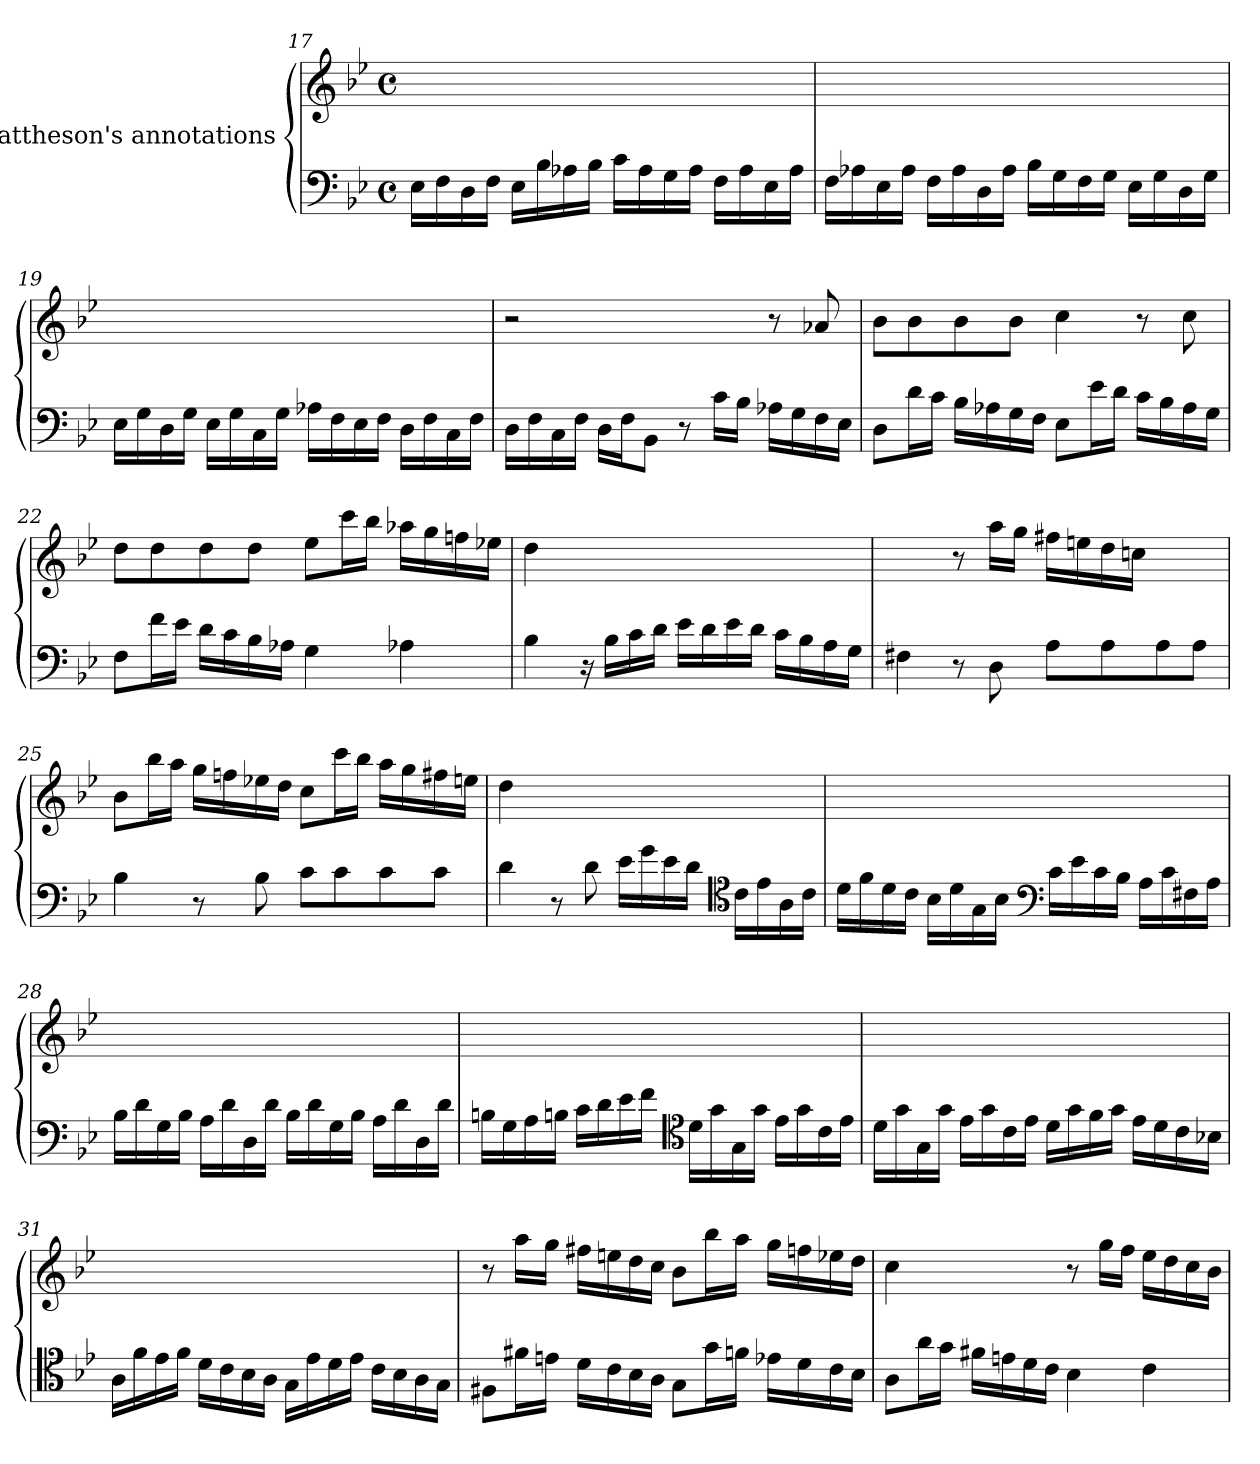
**kern	**kern
*part2	*part1
*staff2	*staff1
*	*I"Mattheson's annotations
*clefF4	*clefG2
*k[b-e-]	*k[b-e-]
*M4/4	*M4/4
*met(c)	*met(c)
=17	=17
16E-LL	1ryy
16F	.
16D	.
16FJJ	.
16E-LL	.
16B-	.
16A-X	.
16B-JJ	.
16cLL	.
16A-	.
16G	.
16A-JJ	.
16FLL	.
16A-	.
16E-	.
16A-JJ	.
=18	=18
16FLL	1ryy
16A-X	.
16E-	.
16A-JJ	.
16FLL	.
16A-	.
16D	.
16A-JJ	.
16B-LL	.
16G	.
16F	.
16GJJ	.
16E-LL	.
16G	.
16D	.
16GJJ	.
=19	=19
16E-LL	1ryy
16G	.
16D	.
16GJJ	.
16E-LL	.
16G	.
16C	.
16GJJ	.
16A-XLL	.
16F	.
16E-	.
16FJJ	.
16DLL	.
16F	.
16C	.
16FJJ	.
=20	=20
16DLL	2r
16F	.
16C	.
16FJJ	.
16DLL	.
16FJ	.
8BB-J	.
8r	4ryy
16cLL	.
16B-JJ	.
16A-XLL	8r
16G	.
16F	8a-X
16E-JJ	.
=21	=21
8DL	8b-L
16dL	8b-
16cJJ	.
16B-LL	8b-
16A-X	.
16G	8b-J
16FJJ	.
8E-L	4cc
16e-L	.
16dJJ	.
16cLL	8r
16B-	.
16A-	8cc
16GJJ	.
=22	=22
8FL	8ddL
16fL	8dd
16e-JJ	.
16dLL	8dd
16c	.
16B-	8ddJ
16A-XJJ	.
4G	8ee-L
.	16cccL
.	16bb-JJ
4A-X	16aa-XLL
.	16gg
.	16ffn
.	16ee-XJJ
=23	=23
4B-	4dd
16r	2.ryy
16B-LL	.
16c	.
16dJJ	.
16e-LL	.
16d	.
16e-	.
16dJJ	.
16cLL	.
16B-	.
16A	.
16GJJ	.
=24	=24
4F#X	4ryy
8r	8r
8D	16aaLL
.	16ggJJ
8AL	16ff#XLL
.	16een
8A	16dd
.	16ccnJJ
8A	4ryy
8AJ	.
=25	=25
4B-	8b-L
.	16bb-L
.	16aaJJ
8r	16ggLL
.	16ffn
8B-	16ee-X
.	16ddJJ
8cL	8ccL
8c	16cccL
.	16bb-JJ
8c	16aaLL
.	16gg
8cJ	16ff#X
.	16eenJJ
=26	=26
4d	4dd
8r	2.ryy
8d	.
16e-LL	.
16g	.
16e-	.
16dJJ	.
*clefC4	*
16cLL	.
16e-	.
16A	.
16cJJ	.
=27	=27
16dLL	1ryy
16f	.
16d	.
16cJJ	.
16B-LL	.
16d	.
16G	.
16B-JJ	.
*clefF4	*
16cLL	.
16e-	.
16c	.
16B-JJ	.
16ALL	.
16c	.
16F#X	.
16AJJ	.
=28	=28
16B-LL	1ryy
16d	.
16G	.
16B-JJ	.
16ALL	.
16d	.
16D	.
16dJJ	.
16B-LL	.
16d	.
16G	.
16B-JJ	.
16ALL	.
16d	.
16D	.
16dJJ	.
=29	=29
16BnLL	1ryy
16G	.
16A	.
16BnJJ	.
16cLL	.
16d	.
16e-	.
16fJJ	.
*clefC4	*
16dLL	.
16g	.
16G	.
16gJJ	.
16e-LL	.
16g	.
16c	.
16e-JJ	.
=30	=30
16dLL	1ryy
16g	.
16G	.
16gJJ	.
16e-LL	.
16g	.
16c	.
16e-JJ	.
16dLL	.
16g	.
16f	.
16gJJ	.
16e-LL	.
16d	.
16c	.
16B-XJJ	.
=31	=31
16ALL	1ryy
16f	.
16e-	.
16fJJ	.
16dLL	.
16c	.
16B-	.
16AJJ	.
16GLL	.
16e-	.
16d	.
16e-JJ	.
16cLL	.
16B-	.
16A	.
16GJJ	.
=32	=32
8F#XL	8r
16f#XL	16aaLL
16enJJ	16ggJJ
16dLL	16ff#XLL
16c	16een
16B-	16dd
16AJJ	16ccJJ
8GL	8b-L
16gL	16bb-L
16fnJJ	16aaJJ
16e-XLL	16ggLL
16d	16ffn
16c	16ee-X
16B-JJ	16ddJJ
=33	=33
8AL	4cc
16aL	.
16gJJ	.
16f#XLL	4ryy
16en	.
16d	.
16cJJ	.
4B-	8r
.	16ggLL
.	16ffJJ
4c	16ee-LL
.	16dd
.	16cc
.	16b-JJ
=	=
*-	*-
